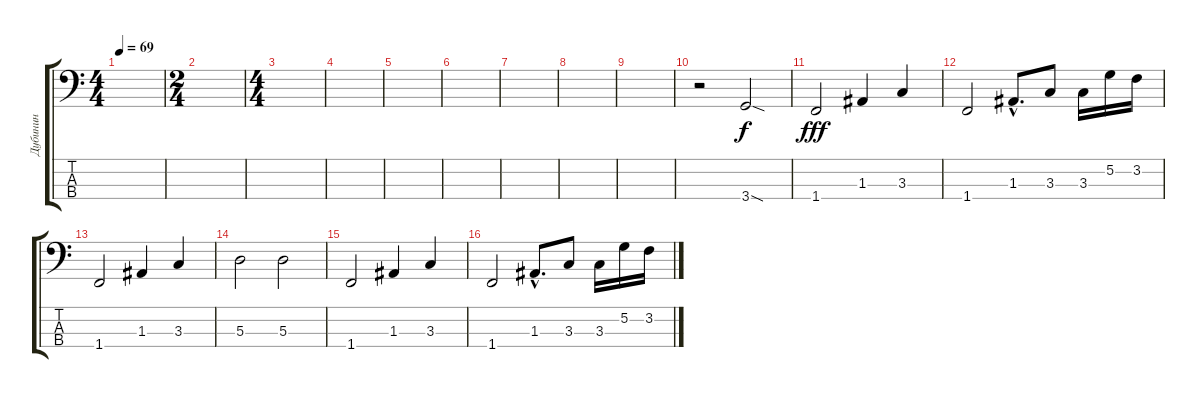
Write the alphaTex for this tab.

\track ("Дубинин" "Дубинин") {instrument electricbassfinger}
\staff {score tabs}
\tuning (G2 D2 A1 E1) {hide}
\ts (4 4)
\tempo 69
\clef f4
\ks c
|
\ts (2 4)
|
\ts (4 4)
|
|
|
|
|
|
|
r.2 3.4{sod}.2 |
1.4.2{dy fff} 1.3.4 3.3.4 |
1.4.2 1.3{hac}.8{d} 3.3.8 3.3.16 5.2.16 3.2.16 |
1.4.2 1.3.4 3.3.4 |
5.3.2 5.3.2 |
1.4.2 1.3.4 3.3.4 |
1.4.2 1.3{hac}.8{d} 3.3.8 3.3.16 5.2.16 3.2.16
